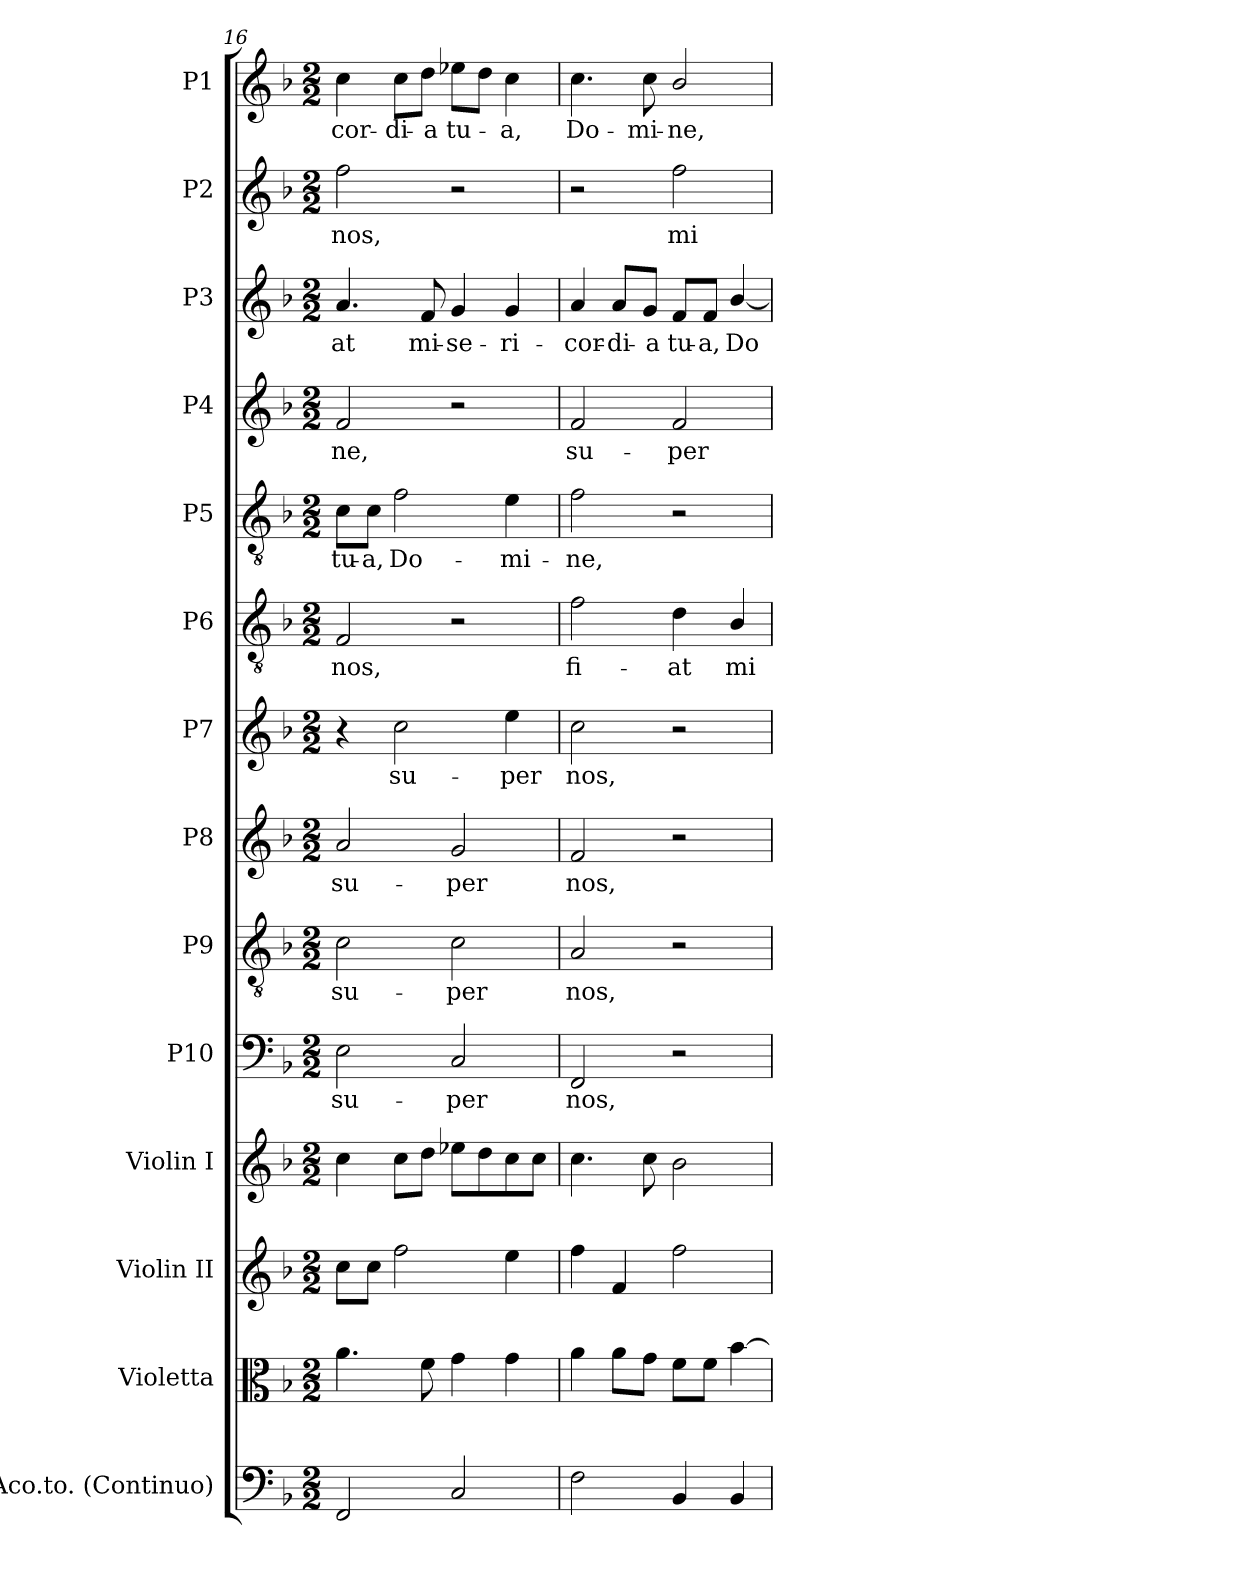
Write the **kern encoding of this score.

**kern	**kern	**kern	**kern	**kern	**text	**kern	**text	**kern	**text	**kern	**text	**kern	**text	**kern	**text	**kern	**text	**kern	**text	**kern	**text	**kern	**text
*part14	*part13	*part12	*part11	*part10	*part10	*part9	*part9	*part8	*part8	*part7	*part7	*part6	*part6	*part5	*part5	*part4	*part4	*part3	*part3	*part2	*part2	*part1	*part1
*staff14	*staff13	*staff12	*staff11	*staff10	*staff10	*staff9	*staff9	*staff8	*staff8	*staff7	*staff7	*staff6	*staff6	*staff5	*staff5	*staff4	*staff4	*staff3	*staff3	*staff2	*staff2	*staff1	*staff1
*I"Aco.to. (Continuo)	*I"Violetta	*I"Violin II	*I"Violin I	*I"P10	*	*I"P9	*	*I"P8	*	*I"P7	*	*I"P6	*	*I"P5	*	*I"P4	*	*I"P3	*	*I"P2	*	*I"P1	*
*I'Cont.	*I'Vla.	*I'Vln. II	*I'Vln. I	*	*	*	*	*	*	*	*	*	*	*	*	*	*	*	*	*	*	*	*
*clefF4	*clefC3	*clefG2	*clefG2	*clefF4	*	*clefGv2	*	*clefG2	*	*clefG2	*	*clefGv2	*	*clefGv2	*	*clefG2	*	*clefG2	*	*clefG2	*	*clefG2	*
*	*	*	*	*	*	*ITrd7c12	*	*	*	*	*	*ITrd7c12	*	*ITrd7c12	*	*	*	*	*	*	*	*	*
*k[b-]	*k[b-]	*k[b-]	*k[b-]	*k[b-]	*	*k[b-]	*	*k[b-]	*	*k[b-]	*	*k[b-]	*	*k[b-]	*	*k[b-]	*	*k[b-]	*	*k[b-]	*	*k[b-]	*
*F:	*F:	*F:	*F:	*F:	*	*F:	*	*F:	*	*F:	*	*F:	*	*F:	*	*F:	*	*F:	*	*F:	*	*F:	*
*M2/2	*M2/2	*M2/2	*M2/2	*M2/2	*	*M2/2	*	*M2/2	*	*M2/2	*	*M2/2	*	*M2/2	*	*M2/2	*	*M2/2	*	*M2/2	*	*M2/2	*
=16	=16	=16	=16	=16	=16	=16	=16	=16	=16	=16	=16	=16	=16	=16	=16	=16	=16	=16	=16	=16	=16	=16	=16
!	!	!	!	!	!LO:LY:b:color=#000000	!	!	!	!	!	!	!	!	!	!	!	!	!	!	!	!	!	!
!	!	!	!	!	!	!	!LO:LY:b:color=#000000	!	!	!	!	!	!	!	!	!	!	!	!	!	!	!	!
!	!	!	!	!	!	!	!	!	!LO:LY:b:color=#000000	!	!	!	!	!	!	!	!	!	!	!	!	!	!
!	!	!	!	!	!	!	!	!	!	!	!	!	!LO:LY:b:color=#000000	!	!	!	!	!	!	!	!	!	!
!	!	!	!	!	!	!	!	!	!	!	!	!	!	!	!LO:LY:b:color=#000000	!	!	!	!	!	!	!	!
!	!	!	!	!	!	!	!	!	!	!	!	!	!	!	!	!	!LO:LY:b:color=#000000	!	!	!	!	!	!
!	!	!	!	!	!	!	!	!	!	!	!	!	!	!	!	!	!	!	!LO:LY:b:color=#000000	!	!	!	!
!	!	!	!	!	!	!	!	!	!	!	!	!	!	!	!	!	!	!	!	!	!LO:LY:b:color=#000000	!	!
!	!	!	!	!	!	!	!	!	!	!	!	!	!	!	!	!	!	!	!	!	!	!	!LO:LY:b:color=#000000
2FFi/	4.ai\	8cci\L	4cci\	2Ei\	su-	2Ci\	su-	2ai/	su-	4r	.	2FFi/	nos,	8Ci\L	tu-	2fi/	-ne,	4.ai/	-at	2ffi\	nos,	4cci\	-cor-
!	!	!	!	!	!	!	!	!	!	!	!	!	!	!	!LO:LY:b:color=#000000	!	!	!	!	!	!	!	!
.	.	8cci\J	.	.	.	.	.	.	.	.	.	.	.	8Ci\J	-a,	.	.	.	.	.	.	.	.
!	!	!	!	!	!	!	!	!	!	!	!LO:LY:b:color=#000000	!	!	!	!	!	!	!	!	!	!	!	!
!	!	!	!	!	!	!	!	!	!	!	!	!	!	!	!LO:LY:b:color=#000000	!	!	!	!	!	!	!	!
!	!	!	!	!	!	!	!	!	!	!	!	!	!	!	!	!	!	!	!	!	!	!	!LO:LY:b:color=#000000
.	.	2ffi\	8cci\L	.	.	.	.	.	.	2cci\	su-	.	.	2Fi\	Do-	.	.	.	.	.	.	8cci\L	-di-
!	!	!	!	!	!	!	!	!	!	!	!	!	!	!	!	!	!	!	!LO:LY:b:color=#000000	!	!	!	!
!	!	!	!	!	!	!	!	!	!	!	!	!	!	!	!	!	!	!	!	!	!	!	!LO:LY:b:color=#000000
.	8fi\	.	8ddi\J	.	.	.	.	.	.	.	.	.	.	.	.	.	.	8fi/	mi-	.	.	8ddi\J	-a
!	!	!	!	!	!LO:LY:b:color=#000000	!	!	!	!	!	!	!	!	!	!	!	!	!	!	!	!	!	!
!	!	!	!	!	!	!	!LO:LY:b:color=#000000	!	!	!	!	!	!	!	!	!	!	!	!	!	!	!	!
!	!	!	!	!	!	!	!	!	!LO:LY:b:color=#000000	!	!	!	!	!	!	!	!	!	!	!	!	!	!
!	!	!	!	!	!	!	!	!	!	!	!	!	!	!	!	!	!	!	!LO:LY:b:color=#000000	!	!	!	!
!	!	!	!	!	!	!	!	!	!	!	!	!	!	!	!	!	!	!	!	!	!	!	!LO:LY:b:color=#000000
2Ci/	4gi\	.	8ee-Xi\L	2Ci/	-per	2Ci\	-per	2gi/	-per	.	.	2r	.	.	.	2r	.	4gi/	-se-	2r	.	8ee-Xi\L	tu-
.	.	.	8ddi\	.	.	.	.	.	.	.	.	.	.	.	.	.	.	.	.	.	.	8ddi\J	.
!	!	!	!	!	!	!	!	!	!	!	!LO:LY:b:color=#000000	!	!	!	!	!	!	!	!	!	!	!	!
!	!	!	!	!	!	!	!	!	!	!	!	!	!	!	!LO:LY:b:color=#000000	!	!	!	!	!	!	!	!
!	!	!	!	!	!	!	!	!	!	!	!	!	!	!	!	!	!	!	!LO:LY:b:color=#000000	!	!	!	!
!	!	!	!	!	!	!	!	!	!	!	!	!	!	!	!	!	!	!	!	!	!	!	!LO:LY:b:color=#000000
.	4gi\	4eei\	8cci\	.	.	.	.	.	.	4eei\	-per	.	.	4Ei\	-mi-	.	.	4gi/	-ri-	.	.	4cci\	-a,
.	.	.	8cci\J	.	.	.	.	.	.	.	.	.	.	.	.	.	.	.	.	.	.	.	.
=17	=17	=17	=17	=17	=17	=17	=17	=17	=17	=17	=17	=17	=17	=17	=17	=17	=17	=17	=17	=17	=17	=17	=17
!	!	!	!	!	!LO:LY:b:color=#000000	!	!	!	!	!	!	!	!	!	!	!	!	!	!	!	!	!	!
!	!	!	!	!	!	!	!LO:LY:b:color=#000000	!	!	!	!	!	!	!	!	!	!	!	!	!	!	!	!
!	!	!	!	!	!	!	!	!	!LO:LY:b:color=#000000	!	!	!	!	!	!	!	!	!	!	!	!	!	!
!	!	!	!	!	!	!	!	!	!	!	!LO:LY:b:color=#000000	!	!	!	!	!	!	!	!	!	!	!	!
!	!	!	!	!	!	!	!	!	!	!	!	!	!LO:LY:b:color=#000000	!	!	!	!	!	!	!	!	!	!
!	!	!	!	!	!	!	!	!	!	!	!	!	!	!	!LO:LY:b:color=#000000	!	!	!	!	!	!	!	!
!	!	!	!	!	!	!	!	!	!	!	!	!	!	!	!	!	!LO:LY:b:color=#000000	!	!	!	!	!	!
!	!	!	!	!	!	!	!	!	!	!	!	!	!	!	!	!	!	!	!LO:LY:b:color=#000000	!	!	!	!
!	!	!	!	!	!	!	!	!	!	!	!	!	!	!	!	!	!	!	!	!	!	!	!LO:LY:b:color=#000000
2Fi\	4ai\	4ffi\	4.cci\	2FFi/	nos,	2AAi/	nos,	2fi/	nos,	2cci\	nos,	2Fi\	fi-	2Fi\	-ne,	2fi/	su-	4ai/	-cor-	2r	.	4.cci\	Do-
!	!	!	!	!	!	!	!	!	!	!	!	!	!	!	!	!	!	!	!LO:LY:b:color=#000000	!	!	!	!
.	8ai\L	4fi/	.	.	.	.	.	.	.	.	.	.	.	.	.	.	.	8ai/L	-di-	.	.	.	.
!	!	!	!	!	!	!	!	!	!	!	!	!	!	!	!	!	!	!	!LO:LY:b:color=#000000	!	!	!	!
!	!	!	!	!	!	!	!	!	!	!	!	!	!	!	!	!	!	!	!	!	!	!	!LO:LY:b:color=#000000
.	8gi\J	.	8cci\	.	.	.	.	.	.	.	.	.	.	.	.	.	.	8gi/J	-a	.	.	8cci\	-mi-
!	!	!	!	!	!	!	!	!	!	!	!	!	!LO:LY:b:color=#000000	!	!	!	!	!	!	!	!	!	!
!	!	!	!	!	!	!	!	!	!	!	!	!	!	!	!	!	!LO:LY:b:color=#000000	!	!	!	!	!	!
!	!	!	!	!	!	!	!	!	!	!	!	!	!	!	!	!	!	!	!LO:LY:b:color=#000000	!	!	!	!
!	!	!	!	!	!	!	!	!	!	!	!	!	!	!	!	!	!	!	!	!	!LO:LY:b:color=#000000	!	!
!	!	!	!	!	!	!	!	!	!	!	!	!	!	!	!	!	!	!	!	!	!	!	!LO:LY:b:color=#000000
4BB-i/	8fi\L	2ffi\	2b-i\	2r	.	2r	.	2r	.	2r	.	4Di\	-at	2r	.	2fi/	-per	8fi/L	tu-	2ffi\	mi-	2b-i/	-ne,
!	!	!	!	!	!	!	!	!	!	!	!	!	!	!	!	!	!	!	!LO:LY:b:color=#000000	!	!	!	!
.	8fi\J	.	.	.	.	.	.	.	.	.	.	.	.	.	.	.	.	8fi/J	-a,	.	.	.	.
!	!	!	!	!	!	!	!	!	!	!	!	!	!LO:LY:b:color=#000000	!	!	!	!	!	!	!	!	!	!
!	!	!	!	!	!	!	!	!	!	!	!	!	!	!	!	!	!	!	!LO:LY:b:color=#000000	!	!	!	!
4BB-i/	[4b-i\	.	.	.	.	.	.	.	.	.	.	4BB-i/	mi-	.	.	.	.	[4b-i/	Do-	.	.	.	.
=	=	=	=	=	=	=	=	=	=	=	=	=	=	=	=	=	=	=	=	=	=	=	=
*-	*-	*-	*-	*-	*-	*-	*-	*-	*-	*-	*-	*-	*-	*-	*-	*-	*-	*-	*-	*-	*-	*-	*-
